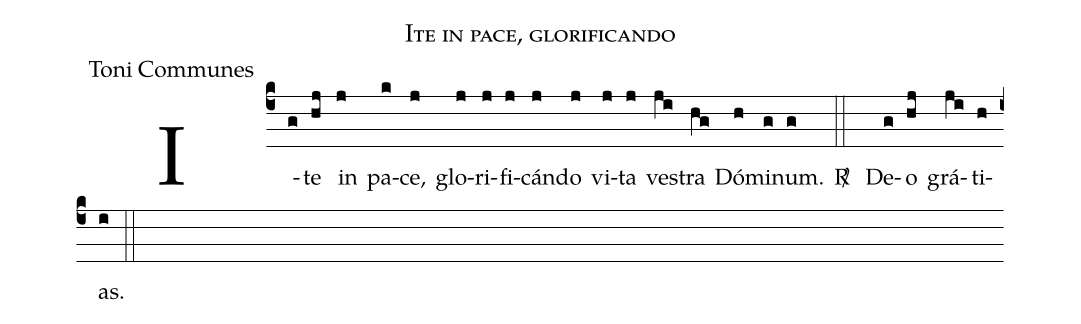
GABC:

name:Ite in pace, glorificando;
office-part:Toni Communes;
%%
(c4)I(g)te(hj) in(j) pa(k)ce,(j) glo(j)ri(j)fi(j)cán(j)do(j) vi(j)ta(j) ve(ji)stra(hg) Dó(h)mi(g)num.(g) <sp>R/</sp> (::) De(g)o(hj) grá(ji)ti(h)as.(i) (::)
